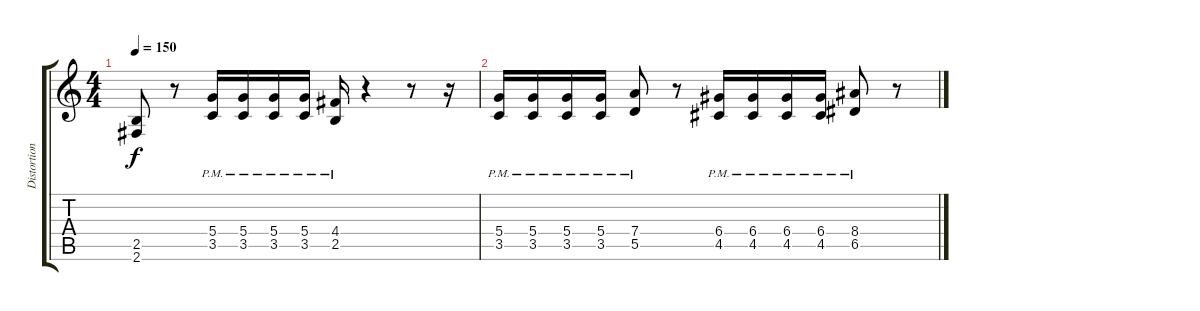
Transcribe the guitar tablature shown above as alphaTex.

\track ("Distortion Guitar 2" "Distortion") {instrument distortionguitar}
\staff {score tabs}
\tuning (E4 B3 G3 D3 A2 E2) {hide}
\ts (4 4)
\tempo 150
\clef g2
\ks c
(2.5 2.6).8{dy f volume 1} r.8 (5.4{pm} 3.5{pm}).16 (5.4{pm} 3.5{pm}).16 (5.4{pm} 3.5{pm}).16 (5.4{pm} 3.5{pm}).16 (4.4{pm} 2.5{pm}).16 r.4 r.8 r.16 |
(5.4{pm} 3.5{pm}).16 (5.4{pm} 3.5{pm}).16 (5.4{pm} 3.5{pm}).16 (5.4{pm} 3.5{pm}).16 (7.4{pm} 5.5{pm}).8 r.8 (6.4{pm} 4.5{pm}).16 (6.4{pm} 4.5{pm}).16 (6.4{pm} 4.5{pm}).16 (6.4{pm} 4.5{pm}).16 (8.4{pm} 6.5{pm}).8 r.8
